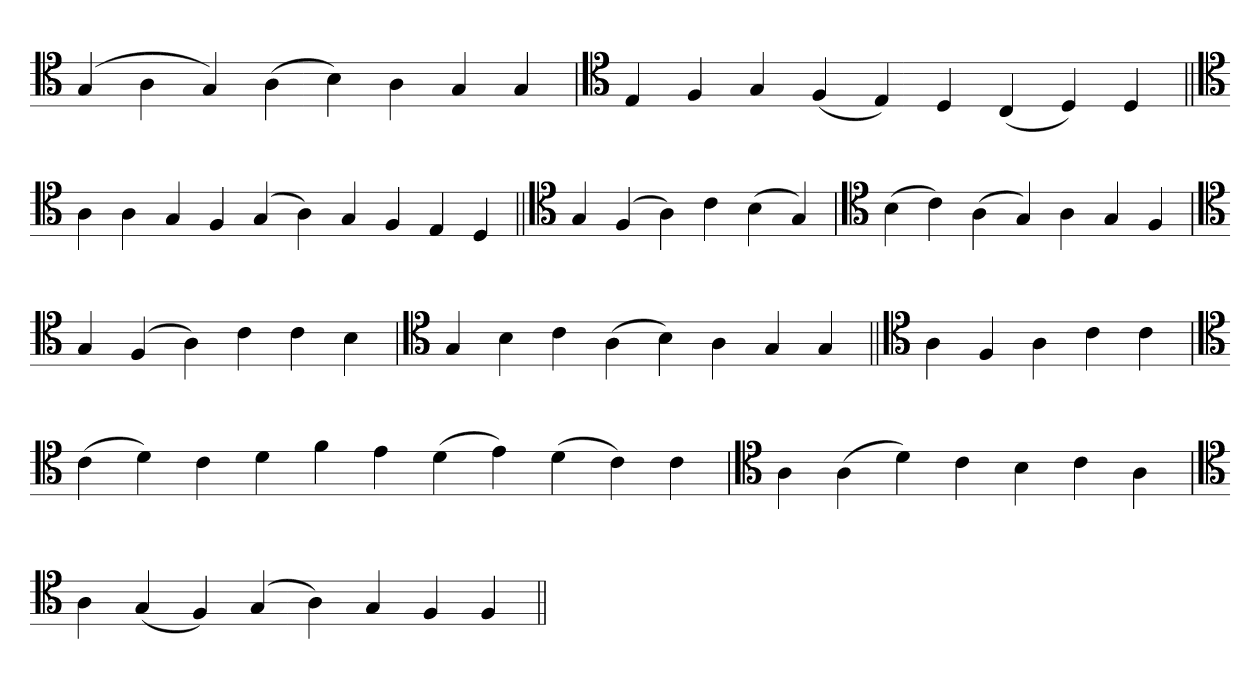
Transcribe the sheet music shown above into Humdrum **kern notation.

**kern
*part1
*staff1
*clefC4
=
(4G
4A
4G)
(4A
4B)
4A
4G
4G
=`
*clefC4
4E
4F
4G
(4F
4E)
4D
(4C
4D)
4D
=||
*clefC4
4A
4A
4G
4F
(4G
4A)
4G
4F
4E
4D
=||
*clefC4
4G
(4F
4A)
4c
(4B
4G)
=`
*clefC4
(4B
4c)
(4A
4G)
4A
4G
4F
='
*clefC4
4G
(4F
4A)
4c
4c
4B
=`
*clefC4
4G
4B
4c
(4A
4B)
4A
4G
4G
=||
*clefC4
4A
4F
4A
4c
4c
=`
*clefC4
(4c
4d)
4c
4d
4f
4e
(4d
4e)
(4d
4c)
4c
='
*clefC4
4A
(4A
4d)
4c
4B
4c
4A
=`
*clefC4
4A
(4G
4F)
(4G
4A)
4G
4F
4F
=||
*-
